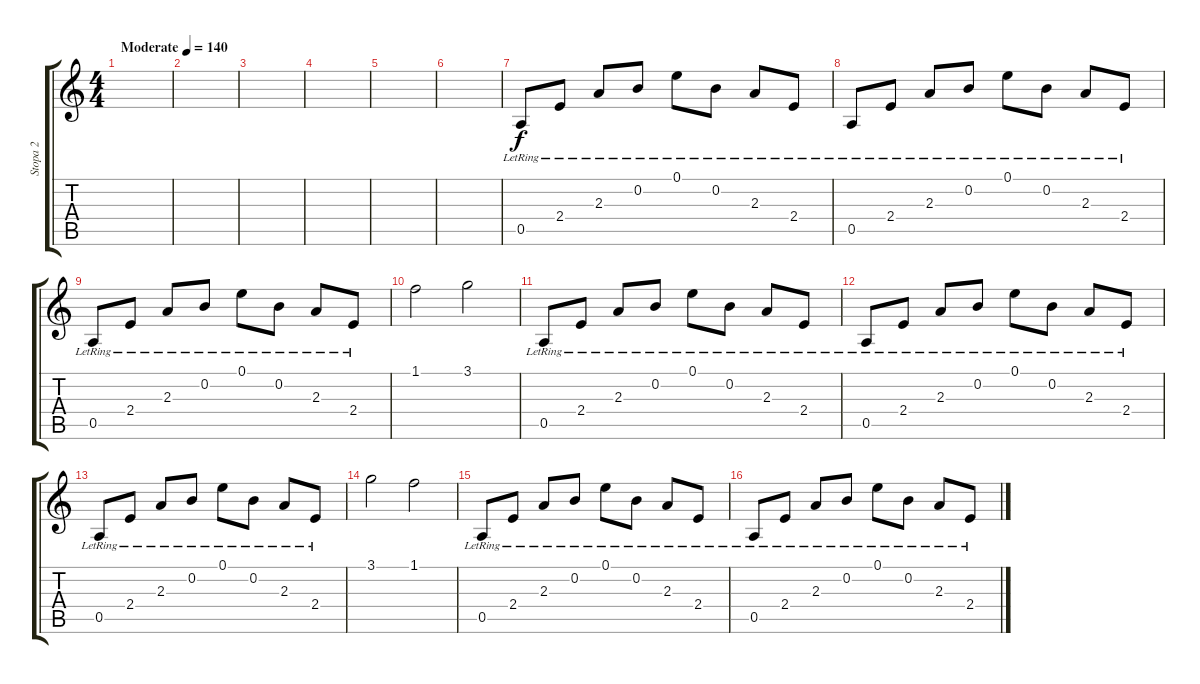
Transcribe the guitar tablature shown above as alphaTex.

\track ("Stopa 2" "Stopa 2") {instrument distortionguitar}
\staff {score tabs}
\tuning (E4 B3 G3 D3 A2 E2) {hide}
\ts (4 4)
\tempo (140 "Moderate")
\clef g2
\ks c
|
|
|
|
|
|
0.5{lr}.8 2.4{lr}.8 2.3{lr}.8 0.2{lr}.8 0.1{lr}.8 0.2{lr}.8 2.3{lr}.8 2.4{lr}.8 |
0.5{lr}.8 2.4{lr}.8 2.3{lr}.8 0.2{lr}.8 0.1{lr}.8 0.2{lr}.8 2.3{lr}.8 2.4{lr}.8 |
0.5{lr}.8 2.4{lr}.8 2.3{lr}.8 0.2{lr}.8 0.1{lr}.8 0.2{lr}.8 2.3{lr}.8 2.4{lr}.8 |
1.1.2 3.1.2 |
0.5{lr}.8 2.4{lr}.8 2.3{lr}.8 0.2{lr}.8 0.1{lr}.8 0.2{lr}.8 2.3{lr}.8 2.4{lr}.8 |
0.5{lr}.8 2.4{lr}.8 2.3{lr}.8 0.2{lr}.8 0.1{lr}.8 0.2{lr}.8 2.3{lr}.8 2.4{lr}.8 |
0.5{lr}.8 2.4{lr}.8 2.3{lr}.8 0.2{lr}.8 0.1{lr}.8 0.2{lr}.8 2.3{lr}.8 2.4{lr}.8 |
3.1.2 1.1.2 |
0.5{lr}.8 2.4{lr}.8 2.3{lr}.8 0.2{lr}.8 0.1{lr}.8 0.2{lr}.8 2.3{lr}.8 2.4{lr}.8 |
0.5{lr}.8 2.4{lr}.8 2.3{lr}.8 0.2{lr}.8 0.1{lr}.8 0.2{lr}.8 2.3{lr}.8 2.4{lr}.8
